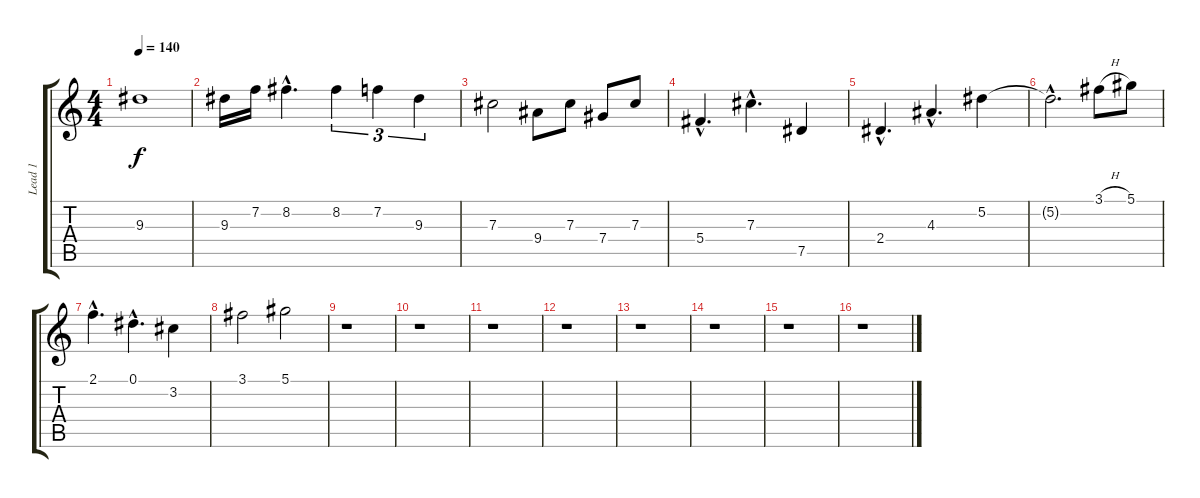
\track ("Lead 1" "Lead 1") {instrument distortionguitar}
\staff {score tabs}
\tuning (Eb4 Bb3 Gb3 Db3 Ab2 Eb2) {hide}
\ts (4 4)
\tempo 140
\clef g2
\ks c
9.3.1{dy f} |
9.3.16 7.2.16 8.2{hac}.4{d} 8.2.4{tu (3 2)} 7.2.4{tu (3 2)} 9.3.4{tu (3 2)} |
7.3.2 9.4.8 7.3.8 7.4.8 7.3.8 |
5.4{hac}.4{d} 7.3{hac}.4{d} 7.5.4 |
2.4{hac}.4{d} 4.3{hac}.4{d} 5.2.4 |
5.2{hac t}.2{d} 3.1{h}.8 5.1.8 |
2.1{hac}.4{d} 0.1{hac}.4{d} 3.2.4 |
3.1.2 5.1.2 |
r.1 |
r.1 |
r.1 |
r.1 |
r.1 |
r.1 |
r.1 |
r.1
